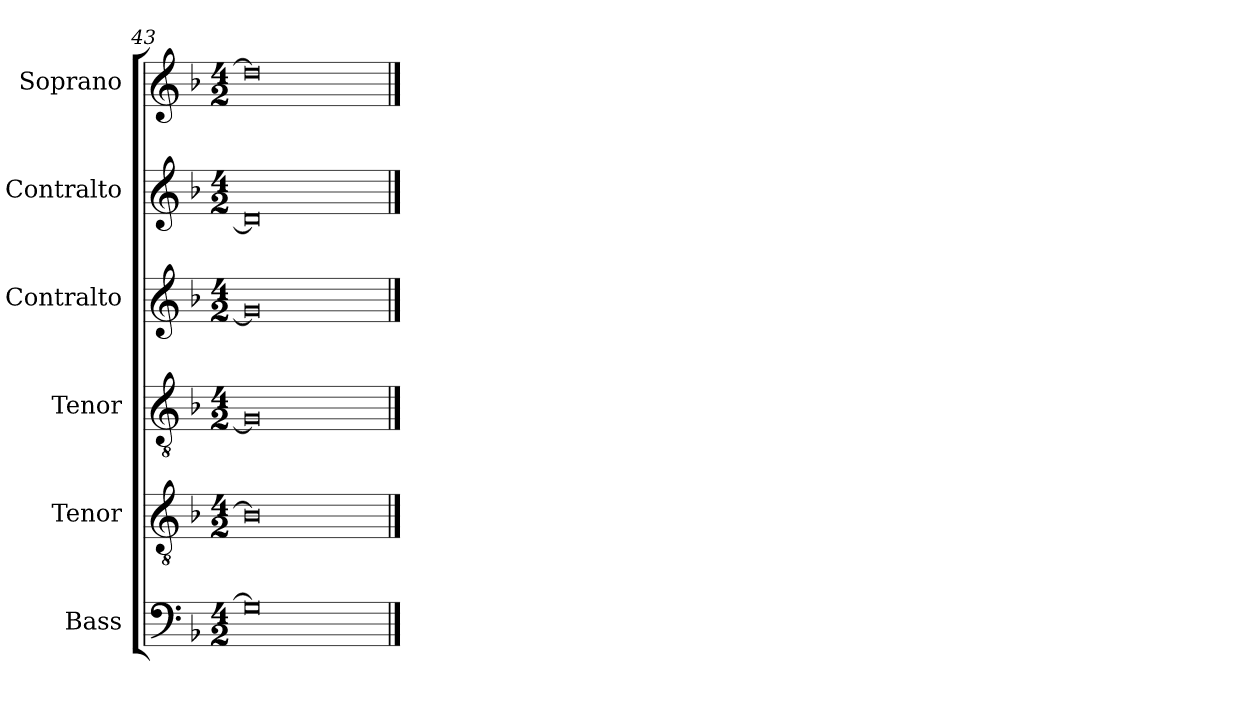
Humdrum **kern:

**kern	**kern	**kern	**kern	**kern	**kern
*part6	*part5	*part4	*part3	*part2	*part1
*staff6	*staff5	*staff4	*staff3	*staff2	*staff1
*I"Bass	*I"Tenor	*I"Tenor	*I"Contralto	*I"Contralto	*I"Soprano
*I'B	*I'T	*I'T	*I'A	*I'A	*I'S
*clefF4	*clefGv2	*clefGv2	*clefG2	*clefG2	*clefG2
*k[b-]	*k[b-]	*k[b-]	*k[b-]	*k[b-]	*k[b-]
*G:dor	*G:dor	*G:dor	*G:dor	*G:dor	*G:dor
*M4/2	*M4/2	*M4/2	*M4/2	*M4/2	*M4/2
=43	=43	=43	=43	=43	=43
0G]	0Bn]	0G]	0g]	0d]	0dd]
==	==	==	==	==	==
*-	*-	*-	*-	*-	*-
